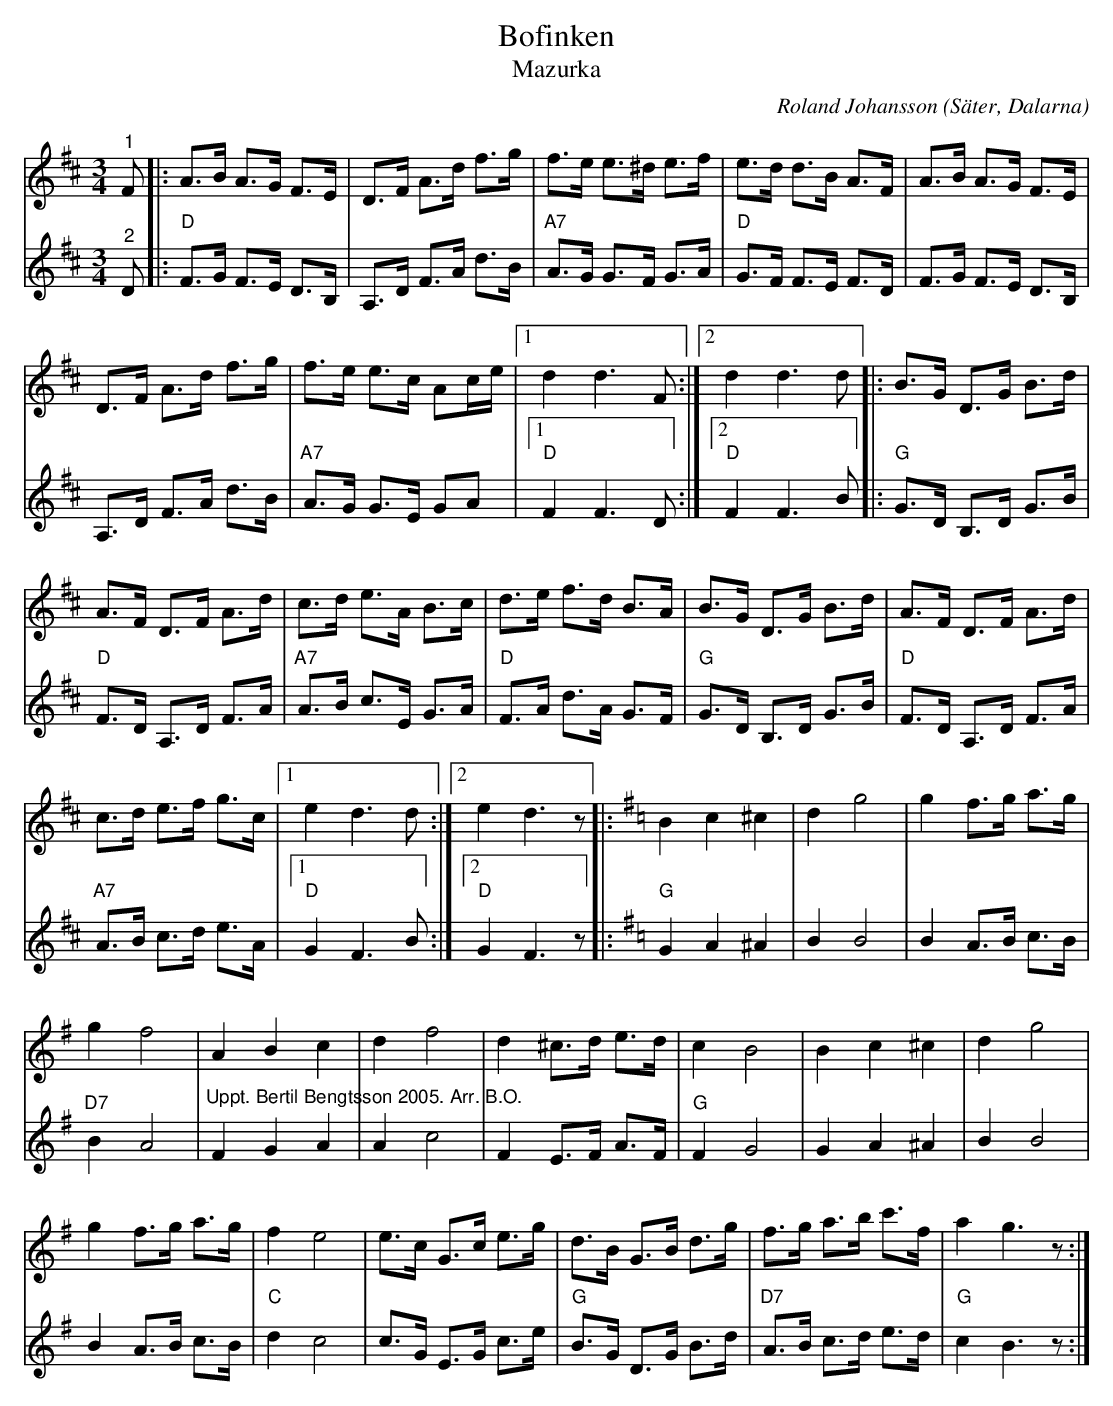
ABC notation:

X:1
T:Bofinken
T:Mazurka
O:Säter, Dalarna
C:Roland Johansson
L:1/8
M:3/4
K:D
V:1
"^1" F |: A>B A>G F>E | D>F A>d f>g | f>e e>^d e>f | e>d d>B A>F | A>B A>G F>E |
D>F A>d f>g | f>e e>c Ac/e/ |1 d2 d3 F :|2 d2 d3 d |: B>G D>G B>d |
 A>F D>F A>d |  c>d e>A B>c | d>e f>d B>A | B>G D>G B>d | A>F D>F A>d |
 c>d e>f g>c |1 e2 d3 d :|2 e2 d3 z |:[K:G] B2 c2 ^c2 | d2 g4 | g2 f>g a>g |
g2 f4 | A2 B2 c2 | d2 f4 | d2 ^c>d e>d | c2 B4 | B2 c2 ^c2 | d2 g4 |
g2 f>g a>g | f2 e4 | e>c G>c e>g | d>B G>B d>g | f>g a>b c'>f | a2 g3 z :|
V:2
"^2" D |: "D"F>G F>E D>B, | A,>D F>A d>B |"A7" A>G G>F G>A |"D" G>F F>E F>D | F>G F>E D>B, |
A,>D F>A d>B |"A7" A>G G>E GA |1"D" F2 F3 D :|2"D" F2 F3 B |:"G" G>D B,>D G>B | "D"F>D A,>D F>A |
"A7"A>B c>E G>A |"D" F>A d>A G>F |"G" G>D B,>D G>B |"D" F>D A,>D F>A |"A7" A>B c>d e>A |1 "D" G2 F3 B :|2 "D" G2 F3 z |:
[K:G]"G" G2 A2 ^A2 | B2 B4 | B2 A>B c>B |"D7" B2 A4 | "^Uppt. Bertil Bengtsson 2005. Arr. B.O." F2 G2 A2 | A2 c4 | F2 E>F A>F | "G" F2 G4 |
 G2 A2 ^A2 |  B2 B4 | B2 A>B c>B | "C"d2 c4 | c>G E>G c>e | "G" B>G D>G B>d |"D7" A>B c>d e>d |"G" c2 B3 z :|
